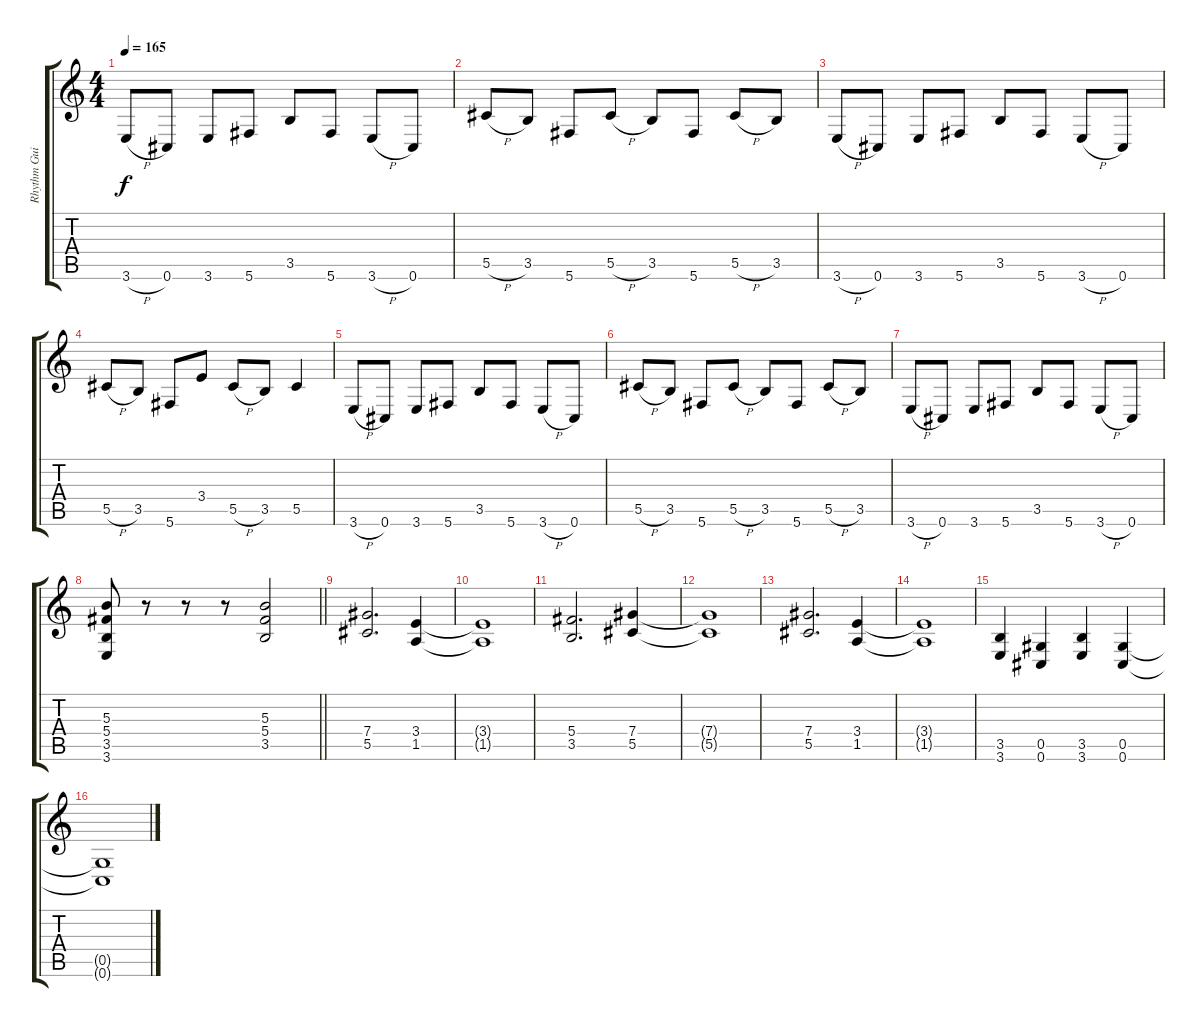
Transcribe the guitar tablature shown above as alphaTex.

\track ("Rhythm Guitar" "Rhythm Gui") {instrument distortionguitar}
\staff {score tabs}
\tuning (Eb4 Bb3 Gb3 Db3 Ab2 Db2) {hide}
\ts (4 4)
\tempo 165
\clef g2
\ks c
3.6{h}.8{dy f} 0.6.8 3.6.8 5.6.8 3.5.8 5.6.8 3.6{h}.8 0.6.8 |
5.5{h}.8 3.5.8 5.6.8 5.5{h}.8 3.5.8 5.6.8 5.5{h}.8 3.5.8 |
3.6{h}.8 0.6.8 3.6.8 5.6.8 3.5.8 5.6.8 3.6{h}.8 0.6.8 |
5.5{h}.8 3.5.8 5.6.8 3.4.8 5.5{h}.8 3.5.8 5.5.4 |
3.6{h}.8 0.6.8 3.6.8 5.6.8 3.5.8 5.6.8 3.6{h}.8 0.6.8 |
5.5{h}.8 3.5.8 5.6.8 5.5{h}.8 3.5.8 5.6.8 5.5{h}.8 3.5.8 |
3.6{h}.8 0.6.8 3.6.8 5.6.8 3.5.8 5.6.8 3.6{h}.8 0.6.8 |
\barLineRight lightlight
(5.3 5.4 3.5 3.6).8 r.8 r.8 r.8 (5.3 5.4 3.5).2 |
(7.4 5.5).2{d} (3.4 1.5).4 |
(3.4{t} 1.5{t}).1 |
(5.4 3.5).2{d} (7.4 5.5).4 |
(7.4{t} 5.5{t}).1 |
(7.4 5.5).2{d} (3.4 1.5).4 |
(3.4{t} 1.5{t}).1 |
(3.5 3.6).4 (0.5 0.6).4 (3.5 3.6).4 (0.5 0.6).4 |
(0.5{t} 0.6{t}).1
